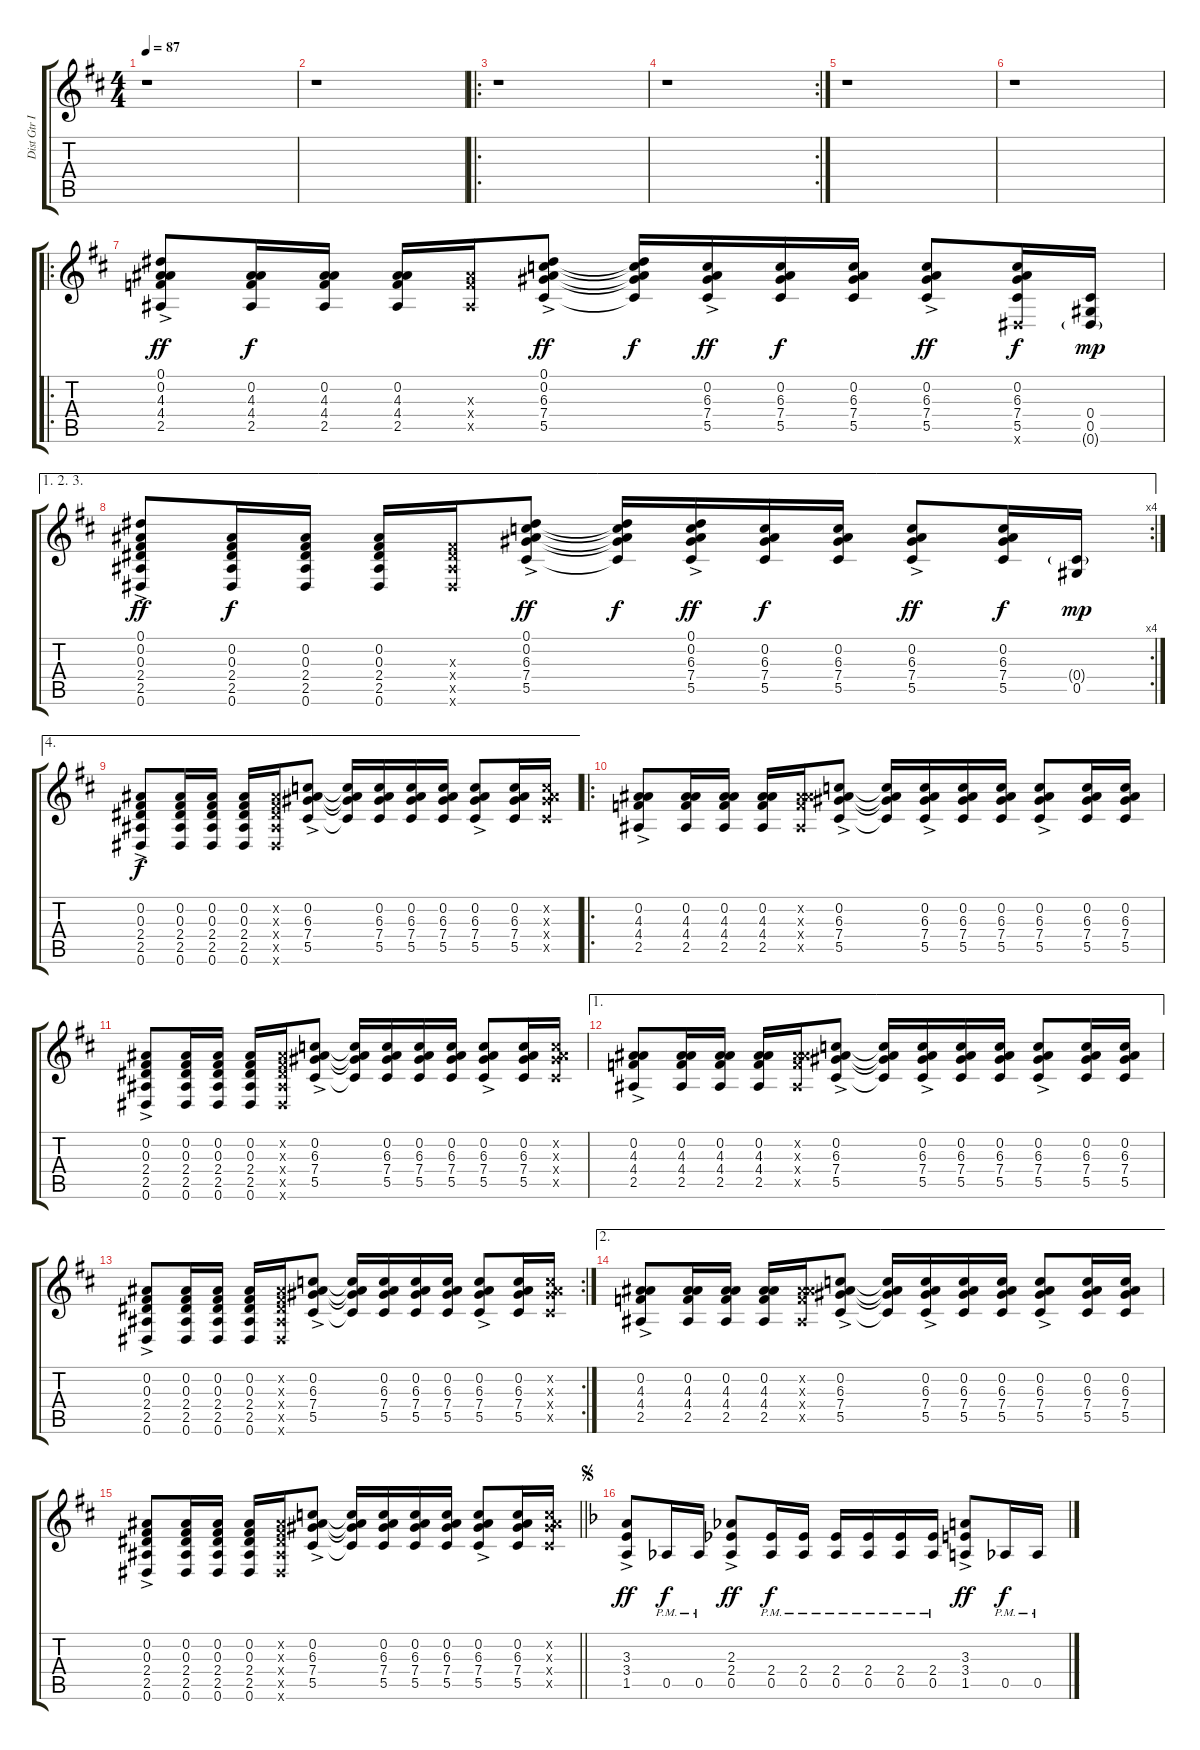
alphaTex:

\track ("Dist Gtr I" "Dist Gtr I") {instrument distortionguitar}
\staff {score tabs}
\tuning (Eb4 Bb3 Gb3 Db3 Ab2 Eb2) {hide}
\ts (4 4)
\tempo 87
\clef g2
\ks d
r.1{dy ff instrument distortionguitar} |
r.1 |
\ro
r.1 |
\rc 2
r.1 |
r.1 |
r.1 |
\ro
(0.1 0.2{ac} 4.3{ac} 4.4{ac} 2.5{ac}).8 (0.2 4.3 4.4 2.5).16{dy f} (0.2 4.3 4.4 2.5).16 (0.2 4.3 4.4 2.5).16 (4.3{x} 4.4{x} 2.5{x}).16 (0.1 0.2{ac} 6.3{ac} 7.4{ac} 5.5{ac}).8{dy ff} (0.1{t} 0.2{t} 6.3{t} 7.4{t} 5.5{t}).16{dy f} (0.2{ac} 6.3{ac} 7.4{ac} 5.5{ac}).16{dy ff} (0.2 6.3 7.4 5.5).16{dy f} (0.2 6.3 7.4 5.5).16 (0.2{ac} 6.3{ac} 7.4{ac} 5.5{ac}).8{dy ff} (0.2 6.3 7.4 5.5 0.6{x}).16{dy f} (0.4 0.5 0.6{g}).16{dy mp} |
\ae (1 2 3)
\rc 4
(0.1 0.2{ac} 0.3{ac} 2.4{ac} 2.5{ac} 0.6{ac}).8{dy ff} (0.2 0.3 2.4 2.5 0.6).16{dy f} (0.2 0.3 2.4 2.5 0.6).16 (0.2 0.3 2.4 2.5 0.6).16 (0.3{x} 2.4{x} 2.5{x} 0.6{x}).16 (0.1 0.2{ac} 6.3{ac} 7.4{ac} 5.5{ac}).8{dy ff} (0.1{t} 0.2{t} 6.3{t} 7.4{t} 5.5{t}).16{dy f} (0.1 0.2{ac} 6.3{ac} 7.4{ac} 5.5{ac}).16{dy ff} (0.2 6.3 7.4 5.5).16{dy f} (0.2 6.3 7.4 5.5).16 (0.2{ac} 6.3{ac} 7.4{ac} 5.5{ac}).8{dy ff} (0.2 6.3 7.4 5.5).16{dy f} (0.4{g} 0.5).16{dy mp} |
\ae 4
(0.2{ac} 0.3{ac} 2.4{ac} 2.5{ac} 0.6{ac}).8{dy f} (0.2 0.3 2.4 2.5 0.6).16 (0.2 0.3 2.4 2.5 0.6).16 (0.2 0.3 2.4 2.5 0.6).16 (0.2{x} 0.3{x} 2.4{x} 2.5{x} 0.6{x}).16 (0.2{ac} 6.3{ac} 7.4{ac} 5.5{ac}).8 (0.2{t} 6.3{t} 7.4{t} 5.5{t}).16 (0.2 6.3 7.4 5.5).16 (0.2 6.3 7.4 5.5).16 (0.2 6.3 7.4 5.5).16 (0.2{ac} 6.3{ac} 7.4{ac} 5.5{ac}).8 (0.2 6.3 7.4 5.5).16 (0.2{x} 6.3{x} 7.4{x} 5.5{x}).16 |
\ro
(0.2{ac} 4.3{ac} 4.4{ac} 2.5{ac}).8 (0.2 4.3 4.4 2.5).16 (0.2 4.3 4.4 2.5).16 (0.2 4.3 4.4 2.5).16 (0.2{x} 4.3{x} 4.4{x} 2.5{x}).16 (0.2{ac} 6.3{ac} 7.4{ac} 5.5{ac}).8 (0.2{t} 6.3{t} 7.4{t} 5.5{t}).16 (0.2{ac} 6.3{ac} 7.4{ac} 5.5{ac}).16 (0.2 6.3 7.4 5.5).16 (0.2 6.3 7.4 5.5).16 (0.2{ac} 6.3{ac} 7.4{ac} 5.5{ac}).8 (0.2 6.3 7.4 5.5).16 (0.2 6.3 7.4 5.5).16 |
(0.2{ac} 0.3{ac} 2.4{ac} 2.5{ac} 0.6{ac}).8 (0.2 0.3 2.4 2.5 0.6).16 (0.2 0.3 2.4 2.5 0.6).16 (0.2 0.3 2.4 2.5 0.6).16 (0.2{x} 0.3{x} 2.4{x} 2.5{x} 0.6{x}).16 (0.2{ac} 6.3{ac} 7.4{ac} 5.5{ac}).8 (0.2{t} 6.3{t} 7.4{t} 5.5{t}).16 (0.2 6.3 7.4 5.5).16 (0.2 6.3 7.4 5.5).16 (0.2 6.3 7.4 5.5).16 (0.2{ac} 6.3{ac} 7.4{ac} 5.5{ac}).8 (0.2 6.3 7.4 5.5).16 (0.2{x} 6.3{x} 7.4{x} 5.5{x}).16 |
\ae 1
(0.2{ac} 4.3{ac} 4.4{ac} 2.5{ac}).8 (0.2 4.3 4.4 2.5).16 (0.2 4.3 4.4 2.5).16 (0.2 4.3 4.4 2.5).16 (0.2{x} 4.3{x} 4.4{x} 2.5{x}).16 (0.2{ac} 6.3{ac} 7.4{ac} 5.5{ac}).8 (0.2{t} 6.3{t} 7.4{t} 5.5{t}).16 (0.2{ac} 6.3{ac} 7.4{ac} 5.5{ac}).16 (0.2 6.3 7.4 5.5).16 (0.2 6.3 7.4 5.5).16 (0.2{ac} 6.3{ac} 7.4{ac} 5.5{ac}).8 (0.2 6.3 7.4 5.5).16 (0.2 6.3 7.4 5.5).16 |
\rc 2
(0.2{ac} 0.3{ac} 2.4{ac} 2.5{ac} 0.6{ac}).8 (0.2 0.3 2.4 2.5 0.6).16 (0.2 0.3 2.4 2.5 0.6).16 (0.2 0.3 2.4 2.5 0.6).16 (0.2{x} 0.3{x} 2.4{x} 2.5{x} 0.6{x}).16 (0.2{ac} 6.3{ac} 7.4{ac} 5.5{ac}).8 (0.2{t} 6.3{t} 7.4{t} 5.5{t}).16 (0.2 6.3 7.4 5.5).16 (0.2 6.3 7.4 5.5).16 (0.2 6.3 7.4 5.5).16 (0.2{ac} 6.3{ac} 7.4{ac} 5.5{ac}).8 (0.2 6.3 7.4 5.5).16 (0.2{x} 6.3{x} 7.4{x} 5.5{x}).16 |
\ae 2
(0.2{ac} 4.3{ac} 4.4{ac} 2.5{ac}).8 (0.2 4.3 4.4 2.5).16 (0.2 4.3 4.4 2.5).16 (0.2 4.3 4.4 2.5).16 (0.2{x} 4.3{x} 4.4{x} 2.5{x}).16 (0.2{ac} 6.3{ac} 7.4{ac} 5.5{ac}).8 (0.2{t} 6.3{t} 7.4{t} 5.5{t}).16 (0.2{ac} 6.3{ac} 7.4{ac} 5.5{ac}).16 (0.2 6.3 7.4 5.5).16 (0.2 6.3 7.4 5.5).16 (0.2{ac} 6.3{ac} 7.4{ac} 5.5{ac}).8 (0.2 6.3 7.4 5.5).16 (0.2 6.3 7.4 5.5).16 |
\barLineRight lightlight
(0.2{ac} 0.3{ac} 2.4{ac} 2.5{ac} 0.6{ac}).8 (0.2 0.3 2.4 2.5 0.6).16 (0.2 0.3 2.4 2.5 0.6).16 (0.2 0.3 2.4 2.5 0.6).16 (0.2{x} 0.3{x} 2.4{x} 2.5{x} 0.6{x}).16 (0.2{ac} 6.3{ac} 7.4{ac} 5.5{ac}).8 (0.2{t} 6.3{t} 7.4{t} 5.5{t}).16 (0.2 6.3 7.4 5.5).16 (0.2 6.3 7.4 5.5).16 (0.2 6.3 7.4 5.5).16 (0.2{ac} 6.3{ac} 7.4{ac} 5.5{ac}).8 (0.2 6.3 7.4 5.5).16 (0.2{x} 6.3{x} 7.4{x} 5.5{x}).16 |
\jump segno
\ks f
(3.3{ac} 3.4{ac} 1.5{ac}).8{dy ff} 0.5{pm}.16{dy f} 0.5{pm}.16 (2.3{ac} 2.4{ac} 0.5{ac}).8{dy ff} (2.4{pm} 0.5{pm}).16{dy f} (2.4{pm} 0.5{pm}).16 (2.4{pm} 0.5{pm}).16 (2.4{pm} 0.5{pm}).16 (2.4{pm} 0.5{pm}).16 (2.4{pm} 0.5{pm}).16 (3.3{ac} 3.4{ac} 1.5{ac}).8{dy ff} 0.5{pm}.16{dy f} 0.5{pm}.16
